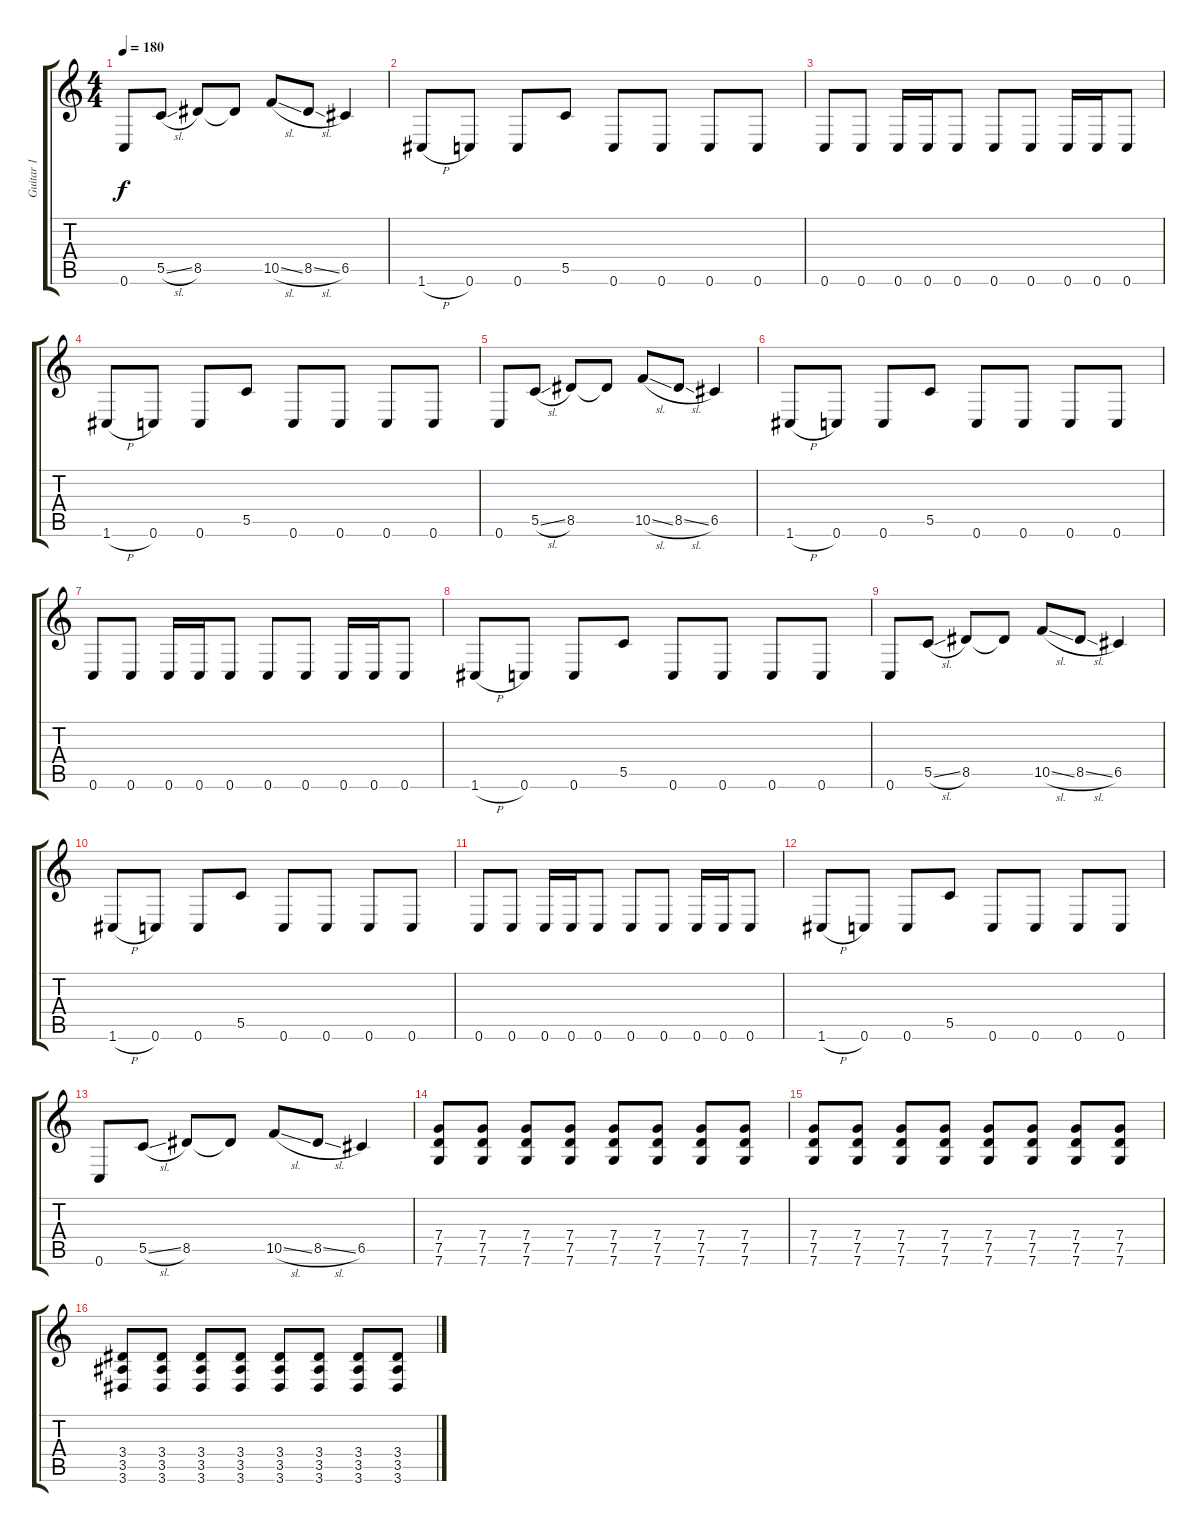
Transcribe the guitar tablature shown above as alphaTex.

\track ("Guitar 1" "Guitar 1") {instrument distortionguitar}
\staff {score tabs}
\tuning (D4 A3 F3 C3 G2 C2) {hide}
\ts (4 4)
\tempo 180
\clef g2
\ks c
0.6.8{dy f} 5.5{sl}.8 8.5.8 8.5{t}.8 10.5{sl}.8 8.5{sl}.8 6.5.4 |
1.6{h}.8 0.6.8 0.6.8 5.5.8 0.6.8 0.6.8 0.6.8 0.6.8 |
0.6.8 0.6.8 0.6.16 0.6.16 0.6.8 0.6.8 0.6.8 0.6.16 0.6.16 0.6.8 |
1.6{h}.8 0.6.8 0.6.8 5.5.8 0.6.8 0.6.8 0.6.8 0.6.8 |
0.6.8 5.5{sl}.8 8.5.8 8.5{t}.8 10.5{sl}.8 8.5{sl}.8 6.5.4 |
1.6{h}.8 0.6.8 0.6.8 5.5.8 0.6.8 0.6.8 0.6.8 0.6.8 |
0.6.8 0.6.8 0.6.16 0.6.16 0.6.8 0.6.8 0.6.8 0.6.16 0.6.16 0.6.8 |
1.6{h}.8 0.6.8 0.6.8 5.5.8 0.6.8 0.6.8 0.6.8 0.6.8 |
0.6.8 5.5{sl}.8 8.5.8 8.5{t}.8 10.5{sl}.8 8.5{sl}.8 6.5.4 |
1.6{h}.8 0.6.8 0.6.8 5.5.8 0.6.8 0.6.8 0.6.8 0.6.8 |
0.6.8 0.6.8 0.6.16 0.6.16 0.6.8 0.6.8 0.6.8 0.6.16 0.6.16 0.6.8 |
1.6{h}.8 0.6.8 0.6.8 5.5.8 0.6.8 0.6.8 0.6.8 0.6.8 |
0.6.8 5.5{sl}.8 8.5.8 8.5{t}.8 10.5{sl}.8 8.5{sl}.8 6.5.4 |
(7.4 7.5 7.6).8 (7.4 7.5 7.6).8 (7.4 7.5 7.6).8 (7.4 7.5 7.6).8 (7.4 7.5 7.6).8 (7.4 7.5 7.6).8 (7.4 7.5 7.6).8 (7.4 7.5 7.6).8 |
(7.4 7.5 7.6).8 (7.4 7.5 7.6).8 (7.4 7.5 7.6).8 (7.4 7.5 7.6).8 (7.4 7.5 7.6).8 (7.4 7.5 7.6).8 (7.4 7.5 7.6).8 (7.4 7.5 7.6).8 |
(3.4 3.5 3.6).8 (3.4 3.5 3.6).8 (3.4 3.5 3.6).8 (3.4 3.5 3.6).8 (3.4 3.5 3.6).8 (3.4 3.5 3.6).8 (3.4 3.5 3.6).8 (3.4 3.5 3.6).8
